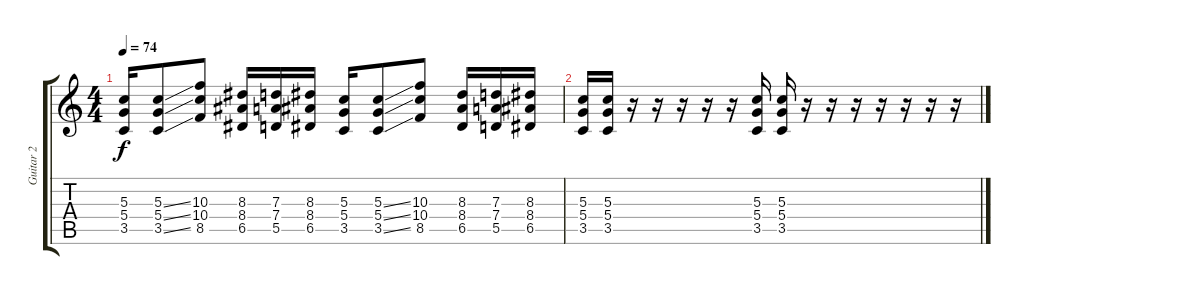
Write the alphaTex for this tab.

\track ("Guitar 2" "Guitar 2") {instrument overdrivenguitar}
\staff {score tabs}
\tuning (E4 B3 G3 D3 A2 E2) {hide}
\ts (4 4)
\tempo 74
\clef g2
\ks c
(5.3 5.4 3.5).16{dy f} (5.3{ss} 5.4{ss} 3.5{ss}).8 (10.3 10.4 8.5).8 (8.3 8.4 6.5).16 (7.3 7.4 5.5).16 (8.3 8.4 6.5).16 (5.3 5.4 3.5).16 (5.3{ss} 5.4{ss} 3.5{ss}).8 (10.3 10.4 8.5).8 (8.3 8.4 6.5).16 (7.3 7.4 5.5).16 (8.3 8.4 6.5).16 |
(5.3 5.4 3.5).16 (5.3 5.4 3.5).16 r.16 r.16 r.16 r.16 r.16 (5.3 5.4 3.5).16 (5.3 5.4 3.5).16 r.16 r.16 r.16 r.16 r.16 r.16 r.16
